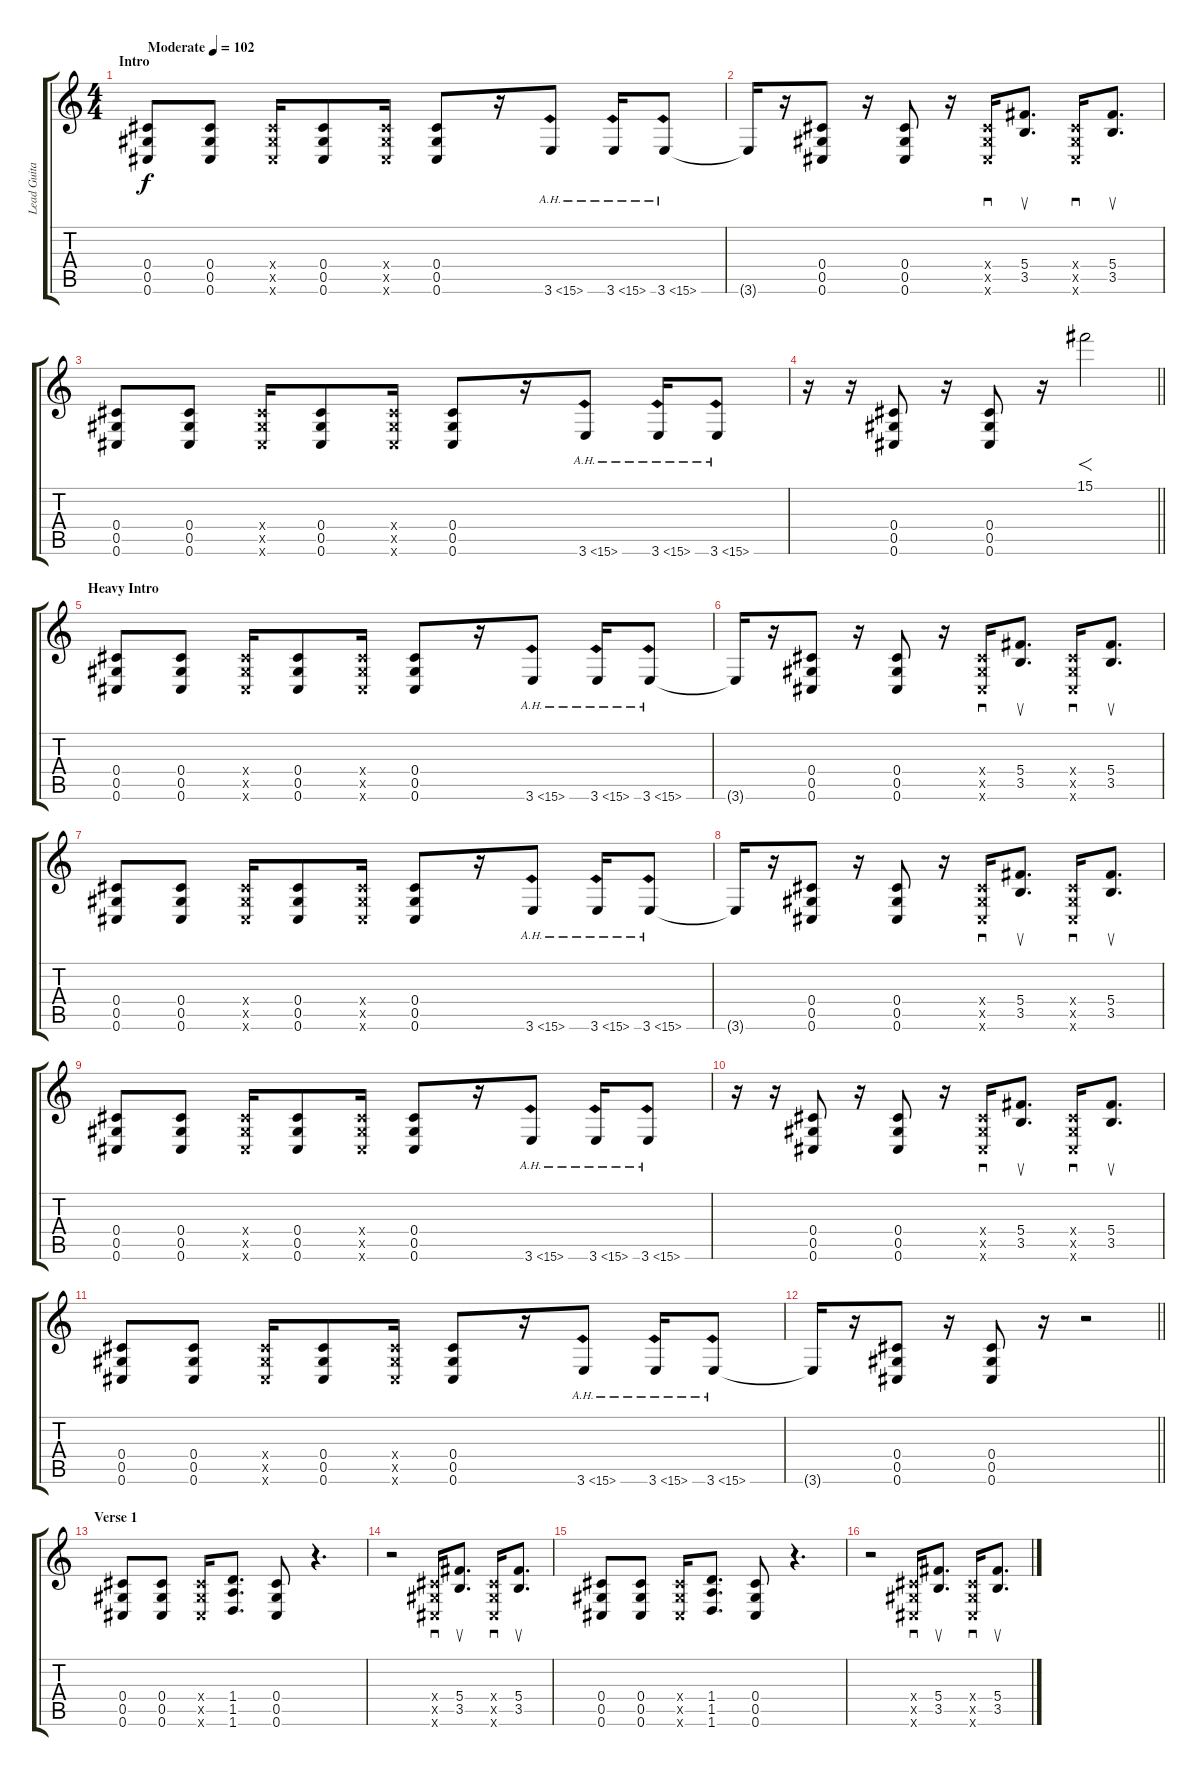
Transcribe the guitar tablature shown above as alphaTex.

\track ("Lead Guitar" "Lead Guita") {instrument distortionguitar}
\staff {score tabs}
\tuning (Eb4 Bb3 Gb3 Db3 Ab2 Db2) {hide}
\ts (4 4)
\section ("" "Intro")
\tempo (102 "Moderate")
\clef g2
\ks c
(0.4 0.5 0.6).8{dy f instrument distortionguitar} (0.4 0.5 0.6).8 (0.4{x} 0.5{x} 0.6{x}).16 (0.4 0.5 0.6).8 (0.4{x} 0.5{x} 0.6{x}).16 (0.4 0.5 0.6).8 r.16 3.6{ah 12}.8 3.6{ah 12}.16 3.6{ah 12}.8 |
3.6{t}.16 r.16 (0.4 0.5 0.6).8 r.16 (0.4 0.5 0.6).8 r.16 (0.4{x} 0.5{x} 0.6{x}).16{sd} (5.4 3.5).8{d su} (0.4{x} 0.5{x} 0.6{x}).16{sd} (5.4 3.5).8{d su} |
(0.4 0.5 0.6).8 (0.4 0.5 0.6).8 (0.4{x} 0.5{x} 0.6{x}).16 (0.4 0.5 0.6).8 (0.4{x} 0.5{x} 0.6{x}).16 (0.4 0.5 0.6).8 r.16 3.6{ah 12}.8 3.6{ah 12}.16 3.6{ah 12}.8 |
\barLineRight lightlight
r.16 r.16 (0.4 0.5 0.6).8 r.16 (0.4 0.5 0.6).8 r.16 15.1.2{f} |
\section ("" "Heavy Intro")
(0.4 0.5 0.6).8 (0.4 0.5 0.6).8 (0.4{x} 0.5{x} 0.6{x}).16 (0.4 0.5 0.6).8 (0.4{x} 0.5{x} 0.6{x}).16 (0.4 0.5 0.6).8 r.16 3.6{ah 12}.8 3.6{ah 12}.16 3.6{ah 12}.8 |
3.6{t}.16 r.16 (0.4 0.5 0.6).8 r.16 (0.4 0.5 0.6).8 r.16 (0.4{x} 0.5{x} 0.6{x}).16{sd} (5.4 3.5).8{d su} (0.4{x} 0.5{x} 0.6{x}).16{sd} (5.4 3.5).8{d su} |
(0.4 0.5 0.6).8 (0.4 0.5 0.6).8 (0.4{x} 0.5{x} 0.6{x}).16 (0.4 0.5 0.6).8 (0.4{x} 0.5{x} 0.6{x}).16 (0.4 0.5 0.6).8 r.16 3.6{ah 12}.8 3.6{ah 12}.16 3.6{ah 12}.8 |
3.6{t}.16 r.16 (0.4 0.5 0.6).8 r.16 (0.4 0.5 0.6).8 r.16 (0.4{x} 0.5{x} 0.6{x}).16{sd} (5.4 3.5).8{d su} (0.4{x} 0.5{x} 0.6{x}).16{sd} (5.4 3.5).8{d su} |
(0.4 0.5 0.6).8 (0.4 0.5 0.6).8 (0.4{x} 0.5{x} 0.6{x}).16 (0.4 0.5 0.6).8 (0.4{x} 0.5{x} 0.6{x}).16 (0.4 0.5 0.6).8 r.16 3.6{ah 12}.8 3.6{ah 12}.16 3.6{ah 12}.8 |
r.16 r.16 (0.4 0.5 0.6).8 r.16 (0.4 0.5 0.6).8 r.16 (0.4{x} 0.5{x} 0.6{x}).16{sd} (5.4 3.5).8{d su} (0.4{x} 0.5{x} 0.6{x}).16{sd} (5.4 3.5).8{d su} |
(0.4 0.5 0.6).8 (0.4 0.5 0.6).8 (0.4{x} 0.5{x} 0.6{x}).16 (0.4 0.5 0.6).8 (0.4{x} 0.5{x} 0.6{x}).16 (0.4 0.5 0.6).8 r.16 3.6{ah 12}.8 3.6{ah 12}.16 3.6{ah 12}.8 |
\barLineRight lightlight
3.6{t}.16 r.16 (0.4 0.5 0.6).8 r.16 (0.4 0.5 0.6).8 r.16 r.2 |
\section ("" "Verse 1")
(0.4 0.5 0.6).8 (0.4 0.5 0.6).8 (0.4{x} 0.5{x} 0.6{x}).16 (1.4 1.5 1.6).8{d} (0.4 0.5 0.6).8 r.4{d} |
r.2 (0.4{x} 0.5{x} 0.6{x}).16{sd} (5.4 3.5).8{d su} (0.4{x} 0.5{x} 0.6{x}).16{sd} (5.4 3.5).8{d su} |
(0.4 0.5 0.6).8 (0.4 0.5 0.6).8 (0.4{x} 0.5{x} 0.6{x}).16 (1.4 1.5 1.6).8{d} (0.4 0.5 0.6).8 r.4{d} |
r.2 (0.4{x} 0.5{x} 0.6{x}).16{sd} (5.4 3.5).8{d su} (0.4{x} 0.5{x} 0.6{x}).16{sd} (5.4 3.5).8{d su}
